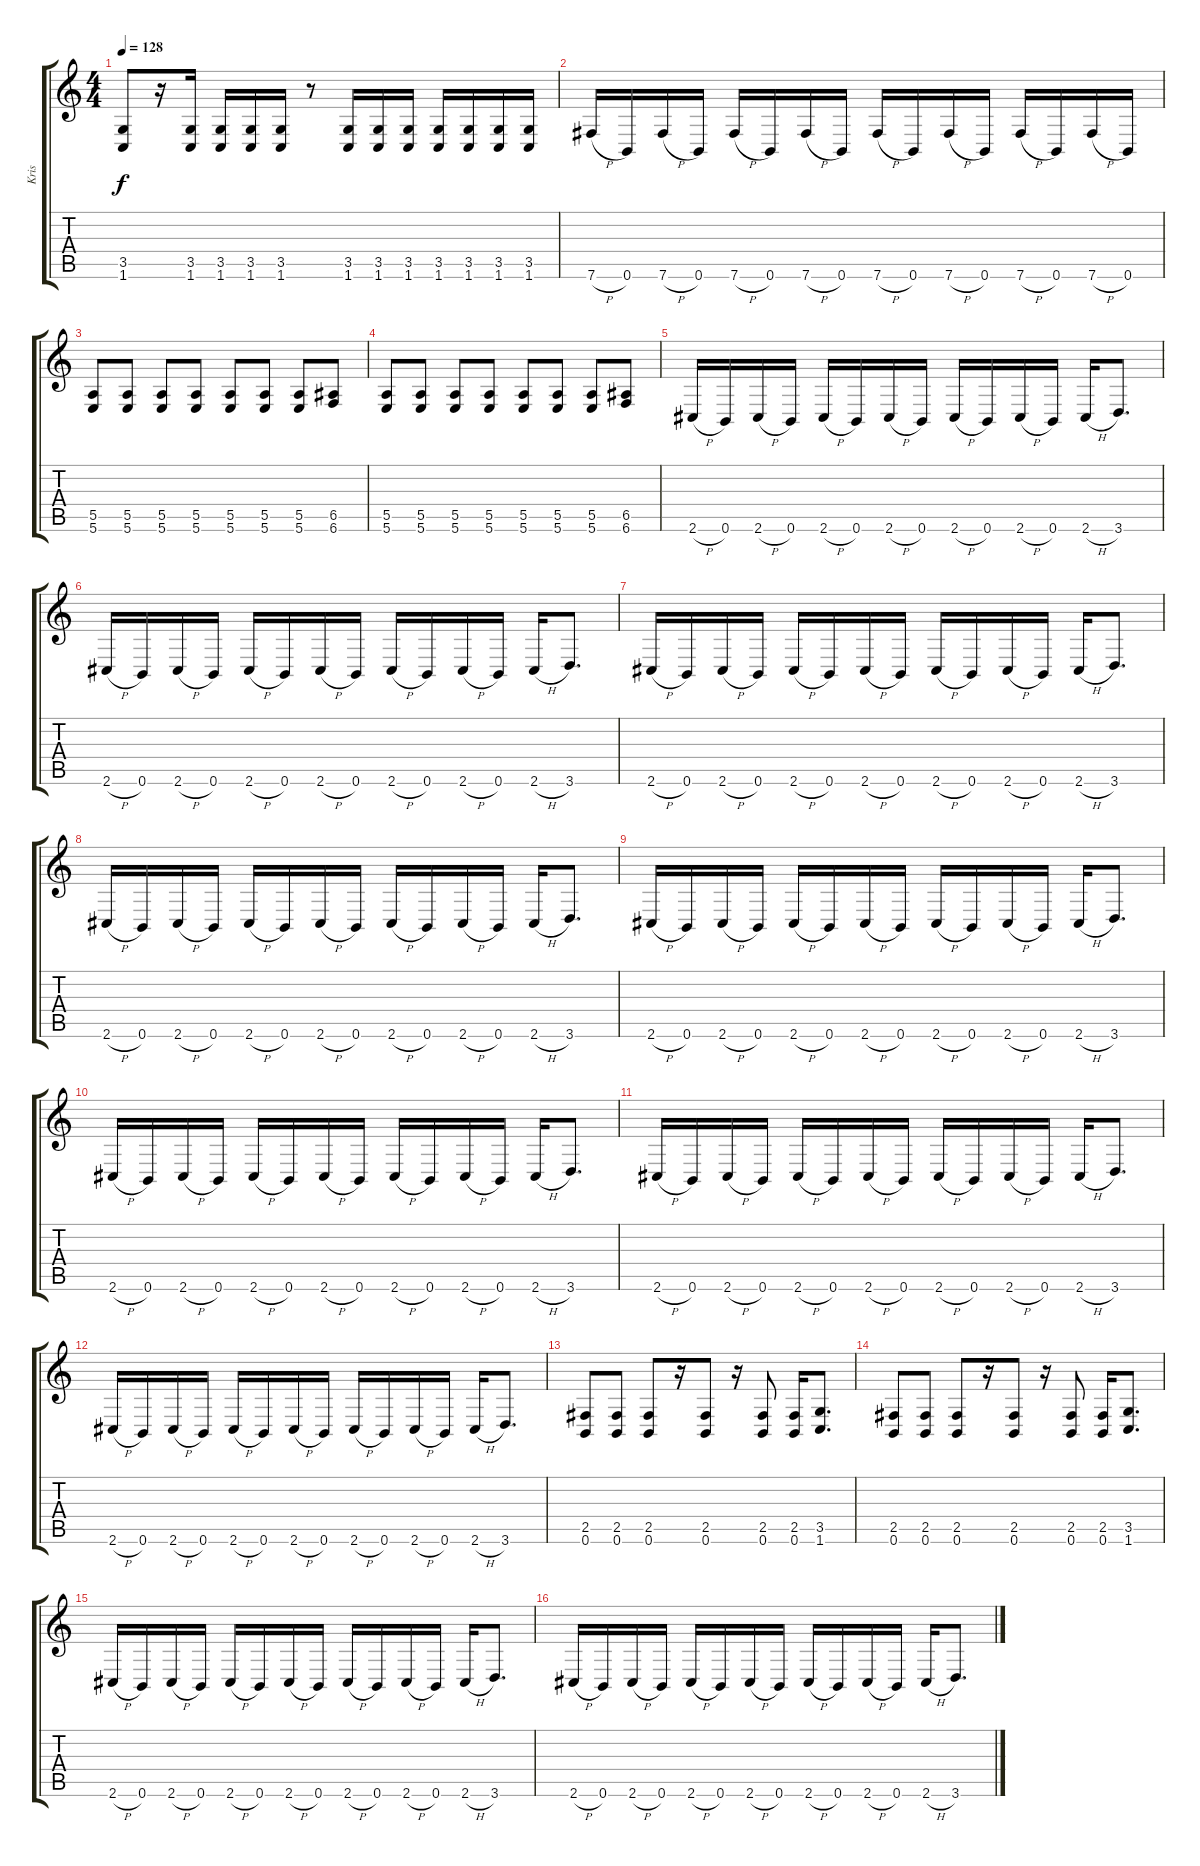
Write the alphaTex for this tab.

\track ("Kris" "Kris") {instrument distortionguitar}
\staff {score tabs}
\tuning (B3 Gb3 D3 A2 E2 B1) {hide}
\ts (4 4)
\tempo 128
\clef g2
\ks c
(3.5 1.6).8{dy f} r.16 (3.5 1.6).16 (3.5 1.6).16 (3.5 1.6).16 (3.5 1.6).16 r.8 (3.5 1.6).16 (3.5 1.6).16 (3.5 1.6).16 (3.5 1.6).16 (3.5 1.6).16 (3.5 1.6).16 (3.5 1.6).16 |
7.6{h}.16 0.6.16 7.6{h}.16 0.6.16 7.6{h}.16 0.6.16 7.6{h}.16 0.6.16 7.6{h}.16 0.6.16 7.6{h}.16 0.6.16 7.6{h}.16 0.6.16 7.6{h}.16 0.6.16 |
(5.5 5.6).8 (5.5 5.6).8 (5.5 5.6).8 (5.5 5.6).8 (5.5 5.6).8 (5.5 5.6).8 (5.5 5.6).8 (6.5 6.6).8 |
(5.5 5.6).8 (5.5 5.6).8 (5.5 5.6).8 (5.5 5.6).8 (5.5 5.6).8 (5.5 5.6).8 (5.5 5.6).8 (6.5 6.6).8 |
2.6{h}.16 0.6.16 2.6{h}.16 0.6.16 2.6{h}.16 0.6.16 2.6{h}.16 0.6.16 2.6{h}.16 0.6.16 2.6{h}.16 0.6.16 2.6{h}.16 3.6.8{d} |
2.6{h}.16 0.6.16 2.6{h}.16 0.6.16 2.6{h}.16 0.6.16 2.6{h}.16 0.6.16 2.6{h}.16 0.6.16 2.6{h}.16 0.6.16 2.6{h}.16 3.6.8{d} |
2.6{h}.16 0.6.16 2.6{h}.16 0.6.16 2.6{h}.16 0.6.16 2.6{h}.16 0.6.16 2.6{h}.16 0.6.16 2.6{h}.16 0.6.16 2.6{h}.16 3.6.8{d} |
2.6{h}.16 0.6.16 2.6{h}.16 0.6.16 2.6{h}.16 0.6.16 2.6{h}.16 0.6.16 2.6{h}.16 0.6.16 2.6{h}.16 0.6.16 2.6{h}.16 3.6.8{d} |
2.6{h}.16 0.6.16 2.6{h}.16 0.6.16 2.6{h}.16 0.6.16 2.6{h}.16 0.6.16 2.6{h}.16 0.6.16 2.6{h}.16 0.6.16 2.6{h}.16 3.6.8{d} |
2.6{h}.16 0.6.16 2.6{h}.16 0.6.16 2.6{h}.16 0.6.16 2.6{h}.16 0.6.16 2.6{h}.16 0.6.16 2.6{h}.16 0.6.16 2.6{h}.16 3.6.8{d} |
2.6{h}.16 0.6.16 2.6{h}.16 0.6.16 2.6{h}.16 0.6.16 2.6{h}.16 0.6.16 2.6{h}.16 0.6.16 2.6{h}.16 0.6.16 2.6{h}.16 3.6.8{d} |
2.6{h}.16 0.6.16 2.6{h}.16 0.6.16 2.6{h}.16 0.6.16 2.6{h}.16 0.6.16 2.6{h}.16 0.6.16 2.6{h}.16 0.6.16 2.6{h}.16 3.6.8{d} |
(2.5 0.6).8 (2.5 0.6).8 (2.5 0.6).8 r.16 (2.5 0.6).8 r.16 (2.5 0.6).8 (2.5 0.6).16 (3.5 1.6).8{d} |
(2.5 0.6).8 (2.5 0.6).8 (2.5 0.6).8 r.16 (2.5 0.6).8 r.16 (2.5 0.6).8 (2.5 0.6).16 (3.5 1.6).8{d} |
2.6{h}.16 0.6.16 2.6{h}.16 0.6.16 2.6{h}.16 0.6.16 2.6{h}.16 0.6.16 2.6{h}.16 0.6.16 2.6{h}.16 0.6.16 2.6{h}.16 3.6.8{d} |
2.6{h}.16 0.6.16 2.6{h}.16 0.6.16 2.6{h}.16 0.6.16 2.6{h}.16 0.6.16 2.6{h}.16 0.6.16 2.6{h}.16 0.6.16 2.6{h}.16 3.6.8{d}
